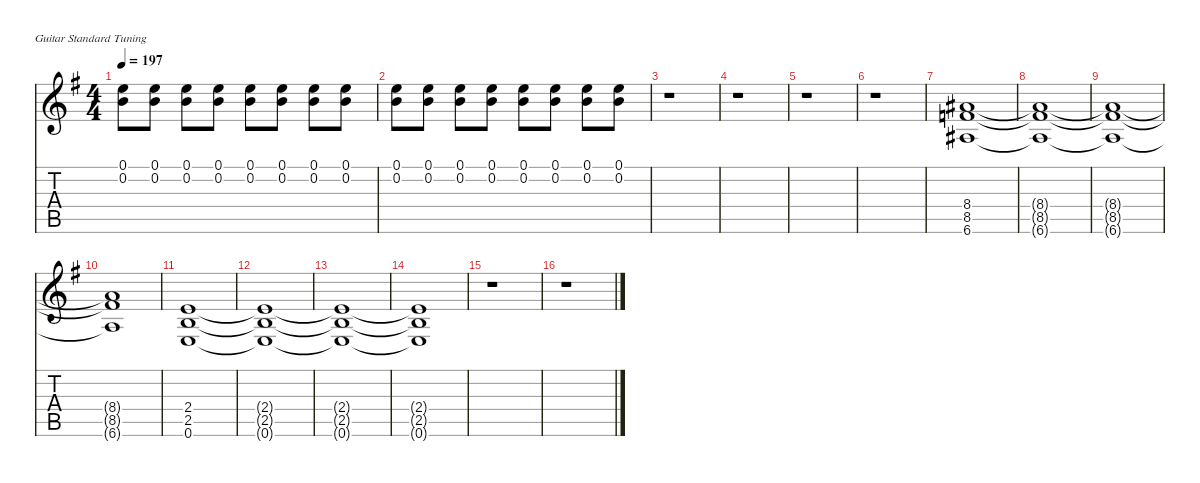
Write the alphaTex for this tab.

\defaultSystemsLayout 4
\hideDynamics
\bracketExtendMode nobrackets
\singleTrackTrackNamePolicy hidden
\multiTrackTrackNamePolicy hidden
\firstSystemTrackNameMode fullname
\firstSystemTrackNameOrientation horizontal
\otherSystemsTrackNameOrientation horizontal
\track ("Guitar 2" "s.guit.") {defaultSystemsLayout 8 instrument acousticguitarsteel}
\staff {score tabs}
\tuning (E4 B3 G3 D3 A2 E2)
\ts (4 4)
\tempo 197
\clef g2
\ks eminor
(0.1{acc forcenatural} 0.2{acc forcenatural}).8{dy f beam Down} (0.1{acc forcenatural} 0.2{acc forcenatural}).8{beam Down} (0.1{acc forcenatural} 0.2{acc forcenatural}).8{beam Down} (0.1{acc forcenatural} 0.2{acc forcenatural}).8{beam Down} (0.1{acc forcenatural} 0.2{acc forcenatural}).8{beam Down} (0.1{acc forcenatural} 0.2{acc forcenatural}).8{beam Down} (0.1{acc forcenatural} 0.2{acc forcenatural}).8{beam Down} (0.1{acc forcenatural} 0.2{acc forcenatural}).8{beam Down} |
(0.1{acc forcenatural} 0.2{acc forcenatural}).8{beam Down} (0.1{acc forcenatural} 0.2{acc forcenatural}).8{beam Down} (0.1{acc forcenatural} 0.2{acc forcenatural}).8{beam Down} (0.1{acc forcenatural} 0.2{acc forcenatural}).8{beam Down} (0.1{acc forcenatural} 0.2{acc forcenatural}).8{beam Down} (0.1{acc forcenatural} 0.2{acc forcenatural}).8{beam Down} (0.1{acc forcenatural} 0.2{acc forcenatural}).8{beam Down} (0.1{acc forcenatural} 0.2{acc forcenatural}).8{beam Down} |
r.1{beam Down} |
r.1{beam Down} |
r.1{beam Down} |
r.1{beam Down} |
(8.4{acc #} 8.5{acc forcenatural} 6.6{acc #}).1{dy fff instrument acousticgrandpiano beam Up} |
(8.4{t acc #} 8.5{t acc forcenatural} 6.6{t acc #}).1{dy f beam Up} |
(8.4{t acc #} 8.5{t acc forcenatural} 6.6{t acc #}).1{beam Up} |
(8.4{t acc #} 8.5{t acc forcenatural} 6.6{t acc #}).1{beam Up} |
(2.4{acc forcenatural} 2.5{acc forcenatural} 0.6{acc forcenatural}).1{beam Up} |
(2.4{t acc forcenatural} 2.5{t acc forcenatural} 0.6{t acc forcenatural}).1{beam Up} |
(2.4{t acc forcenatural} 2.5{t acc forcenatural} 0.6{t acc forcenatural}).1{beam Up} |
(2.4{t acc forcenatural} 2.5{t acc forcenatural} 0.6{t acc forcenatural}).1{beam Up} |
r.1{beam Down} |
r.1{beam Down}
